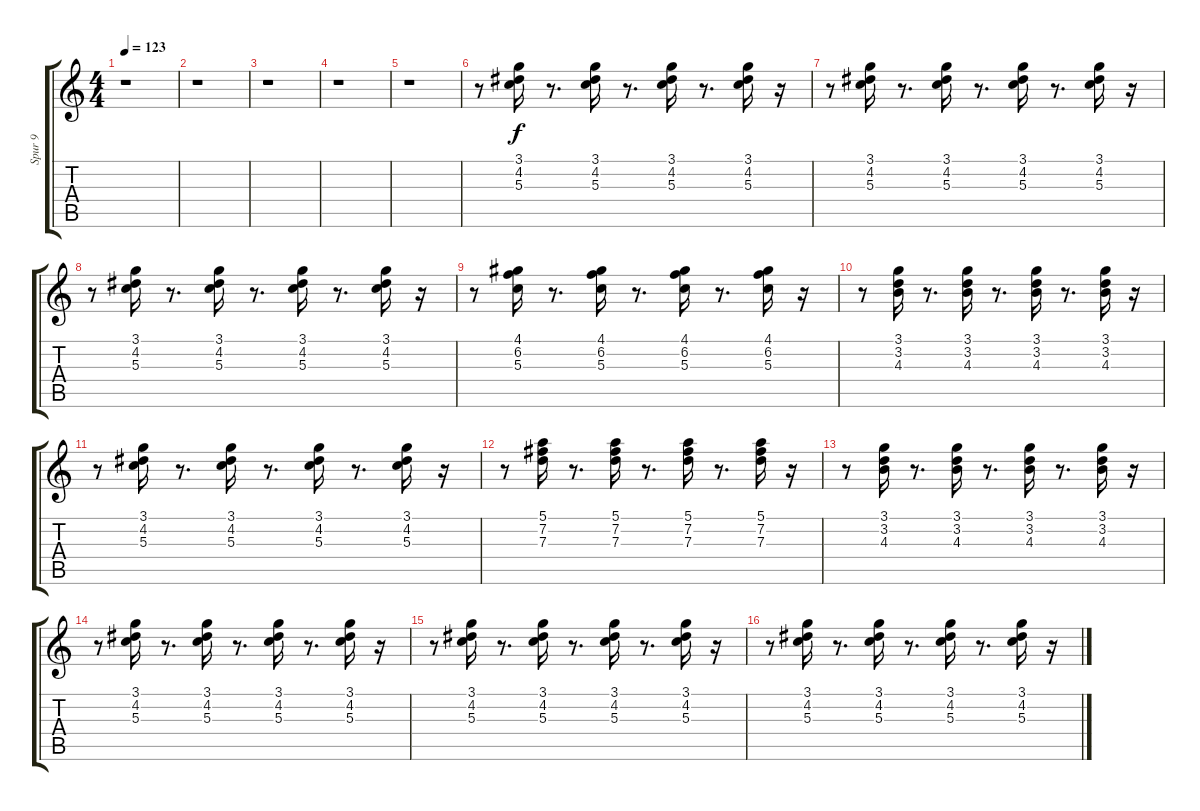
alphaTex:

\track ("Spur 9" "Spur 9") {instrument electricguitarclean}
\staff {score tabs}
\tuning (E4 B3 G3 D3 A2 E2) {hide}
\ts (4 4)
\tempo 123
\clef g2
\ks c
r.1{dy f} |
r.1 |
r.1 |
r.1 |
r.1 |
r.8 (3.1 4.2 5.3).16 r.8{d} (3.1 4.2 5.3).16 r.8{d} (3.1 4.2 5.3).16 r.8{d} (3.1 4.2 5.3).16 r.16 |
r.8 (3.1 4.2 5.3).16 r.8{d} (3.1 4.2 5.3).16 r.8{d} (3.1 4.2 5.3).16 r.8{d} (3.1 4.2 5.3).16 r.16 |
r.8 (3.1 4.2 5.3).16 r.8{d} (3.1 4.2 5.3).16 r.8{d} (3.1 4.2 5.3).16 r.8{d} (3.1 4.2 5.3).16 r.16 |
r.8 (4.1 6.2 5.3).16 r.8{d} (4.1 6.2 5.3).16 r.8{d} (4.1 6.2 5.3).16 r.8{d} (4.1 6.2 5.3).16 r.16 |
r.8 (3.1 3.2 4.3).16 r.8{d} (3.1 3.2 4.3).16 r.8{d} (3.1 3.2 4.3).16 r.8{d} (3.1 3.2 4.3).16 r.16 |
r.8 (3.1 4.2 5.3).16 r.8{d} (3.1 4.2 5.3).16 r.8{d} (3.1 4.2 5.3).16 r.8{d} (3.1 4.2 5.3).16 r.16 |
r.8 (5.1 7.2 7.3).16 r.8{d} (5.1 7.2 7.3).16 r.8{d} (5.1 7.2 7.3).16 r.8{d} (5.1 7.2 7.3).16 r.16 |
r.8 (3.1 3.2 4.3).16 r.8{d} (3.1 3.2 4.3).16 r.8{d} (3.1 3.2 4.3).16 r.8{d} (3.1 3.2 4.3).16 r.16 |
r.8 (3.1 4.2 5.3).16 r.8{d} (3.1 4.2 5.3).16 r.8{d} (3.1 4.2 5.3).16 r.8{d} (3.1 4.2 5.3).16 r.16 |
r.8 (3.1 4.2 5.3).16 r.8{d} (3.1 4.2 5.3).16 r.8{d} (3.1 4.2 5.3).16 r.8{d} (3.1 4.2 5.3).16 r.16 |
r.8 (3.1 4.2 5.3).16 r.8{d} (3.1 4.2 5.3).16 r.8{d} (3.1 4.2 5.3).16 r.8{d} (3.1 4.2 5.3).16 r.16
